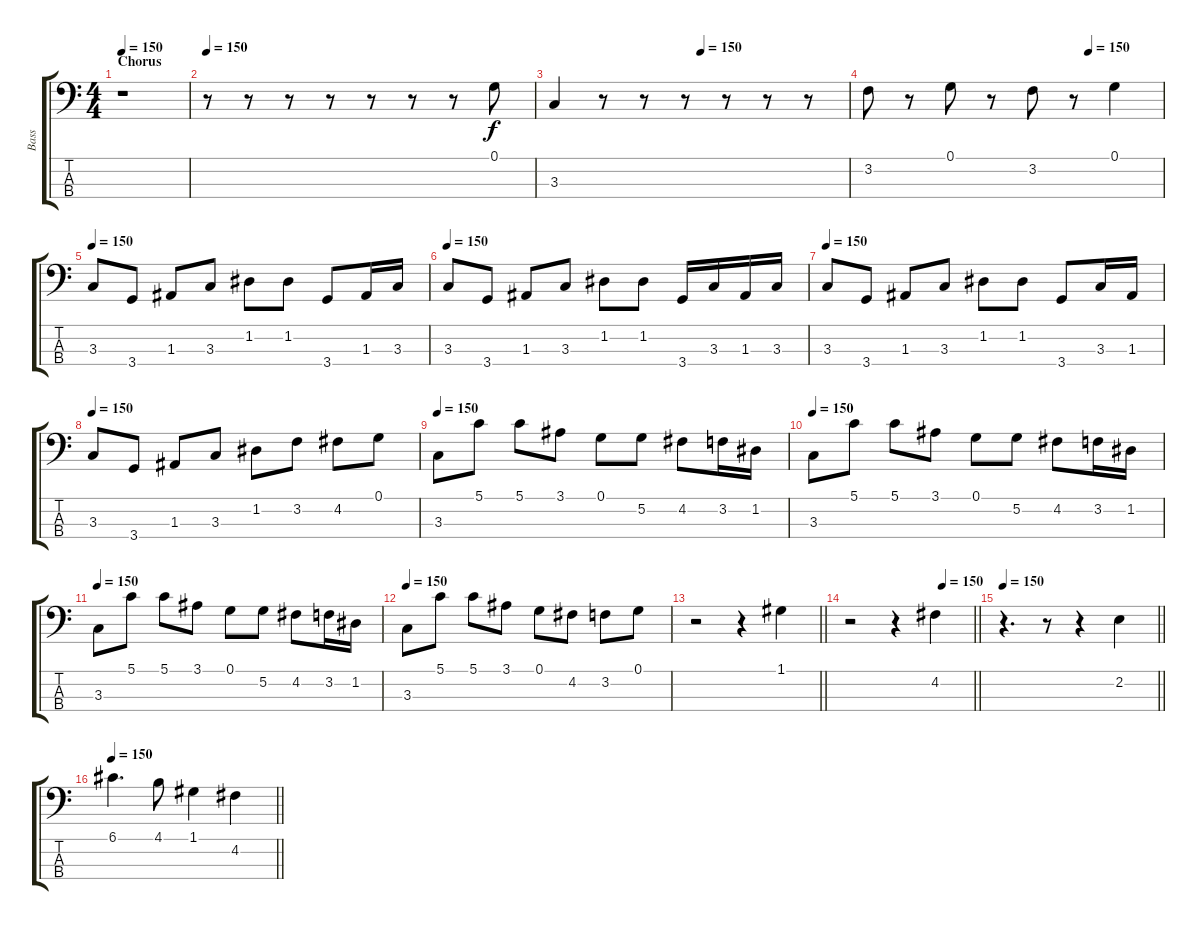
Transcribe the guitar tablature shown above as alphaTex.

\track ("Bass" "Bass") {instrument electricbassfinger}
\staff {score tabs}
\tuning (G2 D2 A1 E1) {hide}
\ts (4 4)
\section ("" "Chorus")
\tempo 150
\clef f4
\ks c
r.1{dy f} |
\tempo 150
r.8 r.8 r.8 r.8 r.8 r.8 r.8 0.1.8 |
\tempo (150 0.5)
3.3.4 r.8 r.8 r.8 r.8 r.8 r.8 |
\tempo (150 0.75)
3.2.8 r.8 0.1.8 r.8 3.2.8 r.8 0.1.4 |
\tempo 150
3.3.8 3.4.8 1.3.8 3.3.8 1.2.8 1.2.8 3.4.8 1.3.16 3.3.16 |
\tempo 150
3.3.8 3.4.8 1.3.8 3.3.8 1.2.8 1.2.8 3.4.16 3.3.16 1.3.16 3.3.16 |
\tempo 150
3.3.8 3.4.8 1.3.8 3.3.8 1.2.8 1.2.8 3.4.8 3.3.16 1.3.16 |
\tempo 150
3.3.8 3.4.8 1.3.8 3.3.8 1.2.8 3.2.8 4.2.8 0.1.8 |
\tempo 150
3.3.8 5.1.8 5.1.8 3.1.8 0.1.8 5.2.8 4.2.8 3.2.16 1.2.16 |
\tempo 150
3.3.8 5.1.8 5.1.8 3.1.8 0.1.8 5.2.8 4.2.8 3.2.16 1.2.16 |
\tempo 150
3.3.8 5.1.8 5.1.8 3.1.8 0.1.8 5.2.8 4.2.8 3.2.16 1.2.16 |
\tempo 150
3.3.8 5.1.8 5.1.8 3.1.8 0.1.8 4.2.8 3.2.8 0.1.8 |
\barLineRight lightlight
r.2 r.4 1.1.4 |
\tempo (150 0.75)
\barLineRight lightlight
r.2 r.4 4.2.4 |
\tempo 150
\barLineRight lightlight
r.4{d} r.8 r.4 2.2.4 |
\tempo 150
\barLineRight lightlight
6.1.4{d} 4.1.8 1.1.4 4.2.4
